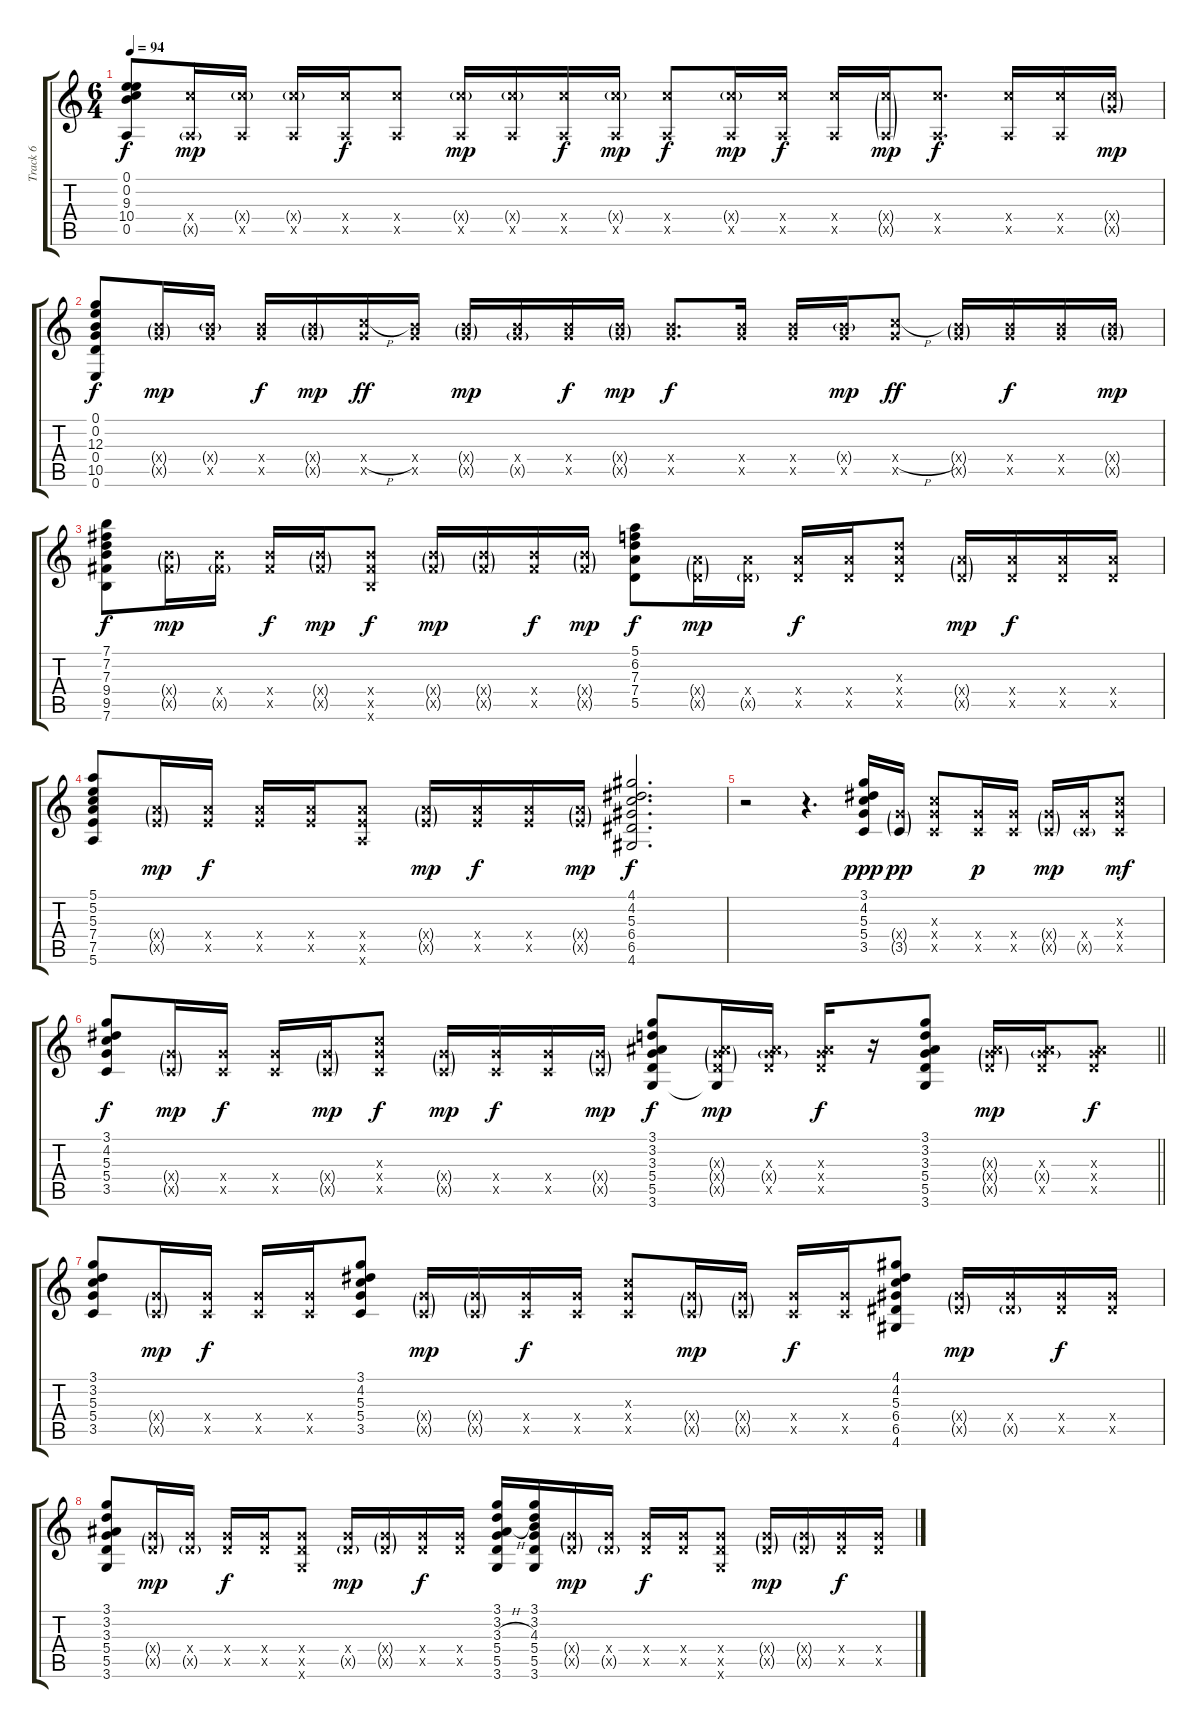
\track ("Track 6" "Track 6") {instrument acousticguitarsteel}
\staff {score tabs}
\tuning (E4 B3 G3 D3 A2 E2) {hide}
\ts (6 4)
\tempo 94
\clef g2
\ks c
(0.1 0.2 9.3 10.4 0.5).8{dy f} (10.4{x} 0.5{g x}).16{dy mp} (10.4{g x} 0.5{x}).16 (10.4{g x} 0.5{x}).16 (10.4{x} 0.5{x}).16{dy f} (10.4{x} 0.5{x}).8 (10.4{g x} 0.5{x}).16{dy mp} (10.4{g x} 0.5{x}).16 (10.4{x} 0.5{x}).16{dy f} (10.4{g x} 0.5{x}).16{dy mp} (10.4{x} 0.5{x}).8{dy f} (10.4{g x} 0.5{x}).16{dy mp} (10.4{x} 0.5{x}).16{dy f} (10.4{x} 0.5{x}).16 (10.4{g x} 0.5{g x}).16{dy mp} (10.4{x} 0.5{x}).8{d dy f} (10.4{x} 0.5{x}).16 (10.4{x} 0.5{x}).16 (10.4{g x} 10.5{g x}).16{dy mp} |
(0.1 0.2 12.3 0.4 10.5 0.6).8{dy f} (9.4{g x} 10.5{g x}).16{dy mp} (9.4{g x} 10.5{x}).16 (9.4{x} 10.5{x}).16{dy f} (9.4{g x} 10.5{g x}).16{dy mp} (10.4{h x} 10.5{x}).16{dy ff} (9.4{x} 10.5{x}).16 (9.4{g x} 10.5{g x}).16{dy mp} (9.4{x} 10.5{g x}).16 (9.4{x} 10.5{x}).16{dy f} (9.4{g x} 10.5{g x}).16{dy mp} (9.4{x} 10.5{x}).8{d dy f} (9.4{x} 10.5{x}).16 (9.4{x} 10.5{x}).16 (9.4{g x} 10.5{x}).16{dy mp} (10.4{h x} 10.5{x}).8{dy ff} (9.4{g x} 10.5{g x}).16 (9.4{x} 10.5{x}).16{dy f} (9.4{x} 10.5{x}).16 (9.4{g x} 10.5{g x}).16{dy mp} |
(7.1 7.2 7.3 9.4 9.5 7.6).8{dy f} (9.4{g x} 9.5{g x}).16{dy mp} (9.4{x} 9.5{g x}).16 (9.4{x} 9.5{x}).16{dy f} (9.4{g x} 9.5{g x}).16{dy mp} (9.4{x} 9.5{x} 7.6{x}).8{dy f} (9.4{g x} 9.5{g x}).16{dy mp} (9.4{g x} 9.5{g x}).16 (9.4{x} 9.5{x}).16{dy f} (9.4{g x} 9.5{g x}).16{dy mp} (5.1 6.2 7.3 7.4 5.5).8{dy f} (7.4{g x} 5.5{g x}).16{dy mp} (7.4{x} 5.5{g x}).16 (7.4{x} 5.5{x}).16{dy f} (7.4{x} 5.5{x}).16 (7.3{x} 7.4{x} 5.5{x}).8 (7.4{g x} 5.5{g x}).16{dy mp} (7.4{x} 5.5{x}).16{dy f} (7.4{x} 5.5{x}).16 (7.4{x} 5.5{x}).16 |
(5.1 5.2 5.3 7.4 7.5 5.6).8 (7.4{g x} 7.5{g x}).16{dy mp} (7.4{x} 7.5{x}).16{dy f} (7.4{x} 7.5{x}).16 (7.4{x} 7.5{x}).16 (7.4{x} 7.5{x} 5.6{x}).8 (7.4{g x} 7.5{g x}).16{dy mp} (7.4{x} 7.5{x}).16{dy f} (7.4{x} 7.5{x}).16 (7.4{g x} 7.5{g x}).16{dy mp} (4.1 4.2 5.3 6.4 6.5 4.6).2{d dy f} |
r.2 r.4{d} (3.1 4.2 5.3 5.4 3.5).16{dy ppp} (5.4{g x} 3.5{g}).16{dy pp} (5.3{x} 5.4{x} 3.5{x}).8 (5.4{x} 3.5{x}).16{dy p} (5.4{x} 3.5{x}).16 (5.4{g x} 3.5{g x}).16{dy mp} (5.4{x} 3.5{g x}).16 (5.3{x} 5.4{x} 3.5{x}).8{dy mf} |
\barLineRight lightlight
(3.1 4.2 5.3 5.4 3.5).8{dy f} (5.4{g x} 3.5{g x}).16{dy mp} (5.4{x} 3.5{x}).16{dy f} (5.4{x} 3.5{x}).16 (5.4{g x} 3.5{g x}).16{dy mp} (5.3{x} 5.4{x} 3.5{x}).8{dy f} (5.4{g x} 3.5{g x}).16{dy mp} (5.4{x} 3.5{x}).16{dy f} (5.4{x} 3.5{x}).16 (5.4{g x} 3.5{g x}).16{dy mp} (3.1 3.2 3.3 5.4 5.5 3.6).8{dy f} (3.3{g x} 5.4{g x} 5.5{g x} 3.6{t}).16{dy mp} (3.3{x} 5.4{g x} 5.5{x}).16 (3.3{x} 5.4{x} 5.5{x}).16{dy f} r.16 (3.1 3.2 3.3 5.4 5.5 3.6).8 (3.3{g x} 5.4{g x} 5.5{g x}).16{dy mp} (3.3{x} 5.4{g x} 5.5{x}).16 (3.3{x} 5.4{x} 5.5{x}).8{dy f} |
(3.1 3.2 5.3 5.4 3.5).8 (5.4{g x} 3.5{g x}).16{dy mp} (5.4{x} 3.5{x}).16{dy f} (5.4{x} 3.5{x}).16 (5.4{x} 3.5{x}).16 (3.1 4.2 5.3 5.4 3.5).8 (5.4{g x} 3.5{g x}).16{dy mp} (5.4{g x} 3.5{g x}).16 (5.4{x} 3.5{x}).16{dy f} (5.4{x} 3.5{x}).16 (5.3{x} 5.4{x} 3.5{x}).8 (5.4{g x} 3.5{g x}).16{dy mp} (5.4{g x} 3.5{g x}).16 (5.4{x} 3.5{x}).16{dy f} (5.4{x} 3.5{x}).16 (4.1 4.2 5.3 6.4 6.5 4.6).8 (6.4{g x} 6.5{g x}).16{dy mp} (6.4{x} 6.5{g x}).16 (6.4{x} 6.5{x}).16{dy f} (6.4{x} 6.5{x}).16 |
(3.1 3.2 3.3 5.4 5.5 3.6).8 (5.4{g x} 5.5{g x}).16{dy mp} (5.4{x} 5.5{g x}).16 (5.4{x} 5.5{x}).16{dy f} (5.4{x} 5.5{x}).16 (5.4{x} 5.5{x} 3.6{x}).8 (5.4{x} 5.5{g x}).16{dy mp} (5.4{g x} 5.5{g x}).16 (5.4{x} 5.5{x}).16{dy f} (5.4{x} 5.5{x}).16 (3.1 3.2 3.3{h} 5.4 5.5 3.6).16 (3.1 3.2 4.3 5.4 5.5 3.6).16 (5.4{g x} 5.5{g x}).16{dy mp} (5.4{x} 5.5{g x}).16 (5.4{x} 5.5{x}).16{dy f} (5.4{x} 5.5{x}).16 (5.4{x} 5.5{x} 3.6{x}).8 (5.4{g x} 5.5{g x}).16{dy mp} (5.4{g x} 5.5{g x}).16 (5.4{x} 5.5{x}).16{dy f} (5.4{x} 5.5{x}).16
